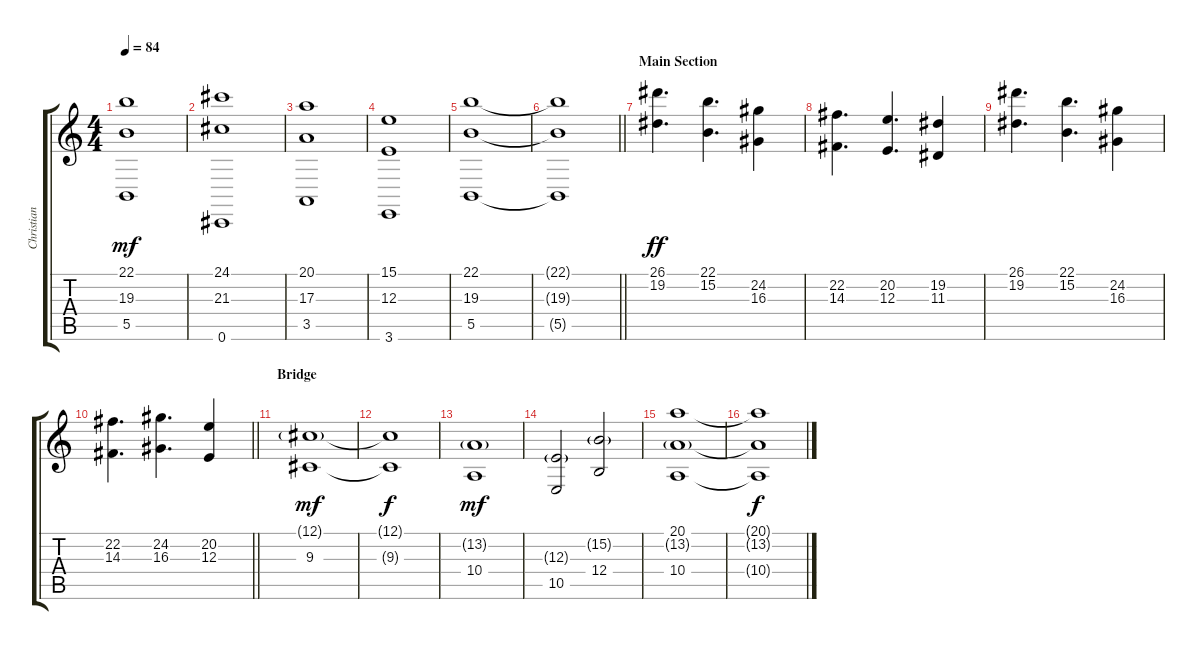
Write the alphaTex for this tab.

\track ("Christian Kretschmar" "Christian ") {instrument stringensemble2}
\staff {score tabs}
\tuning (Db4 Ab3 E3 B2 Gb2 Db2) {hide}
\ts (4 4)
\tempo 84
\clef g2
\ks c
(22.1 19.3 5.5).1{dy mf} |
(24.1 21.3 0.6).1 |
(20.1 17.3 3.5).1 |
(15.1 12.3 3.6).1 |
(22.1 19.3 5.5).1 |
\barLineRight lightlight
(22.1{t} 19.3{t} 5.5{t}).1 |
\section ("" "Main Section")
(26.1 19.2).4{d dy ff} (22.1 15.2).4{d} (24.2 16.3).4 |
(22.2 14.3).4{d} (20.2 12.3).4{d} (19.2 11.3).4 |
(26.1 19.2).4{d} (22.1 15.2).4{d} (24.2 16.3).4 |
\barLineRight lightlight
(22.2 14.3).4{d} (24.2 16.3).4{d} (20.2 12.3).4 |
\section ("" "Bridge")
(12.1{g} 9.3).1{dy mf} |
(12.1{t} 9.3{t}).1{dy f} |
(13.2{g} 10.4).1{dy mf} |
(12.3{g} 10.5).2 (15.2{g} 12.4).2 |
(20.1 13.2{g} 10.4).1 |
(20.1{t} 13.2{t} 10.4{t}).1{dy f}
